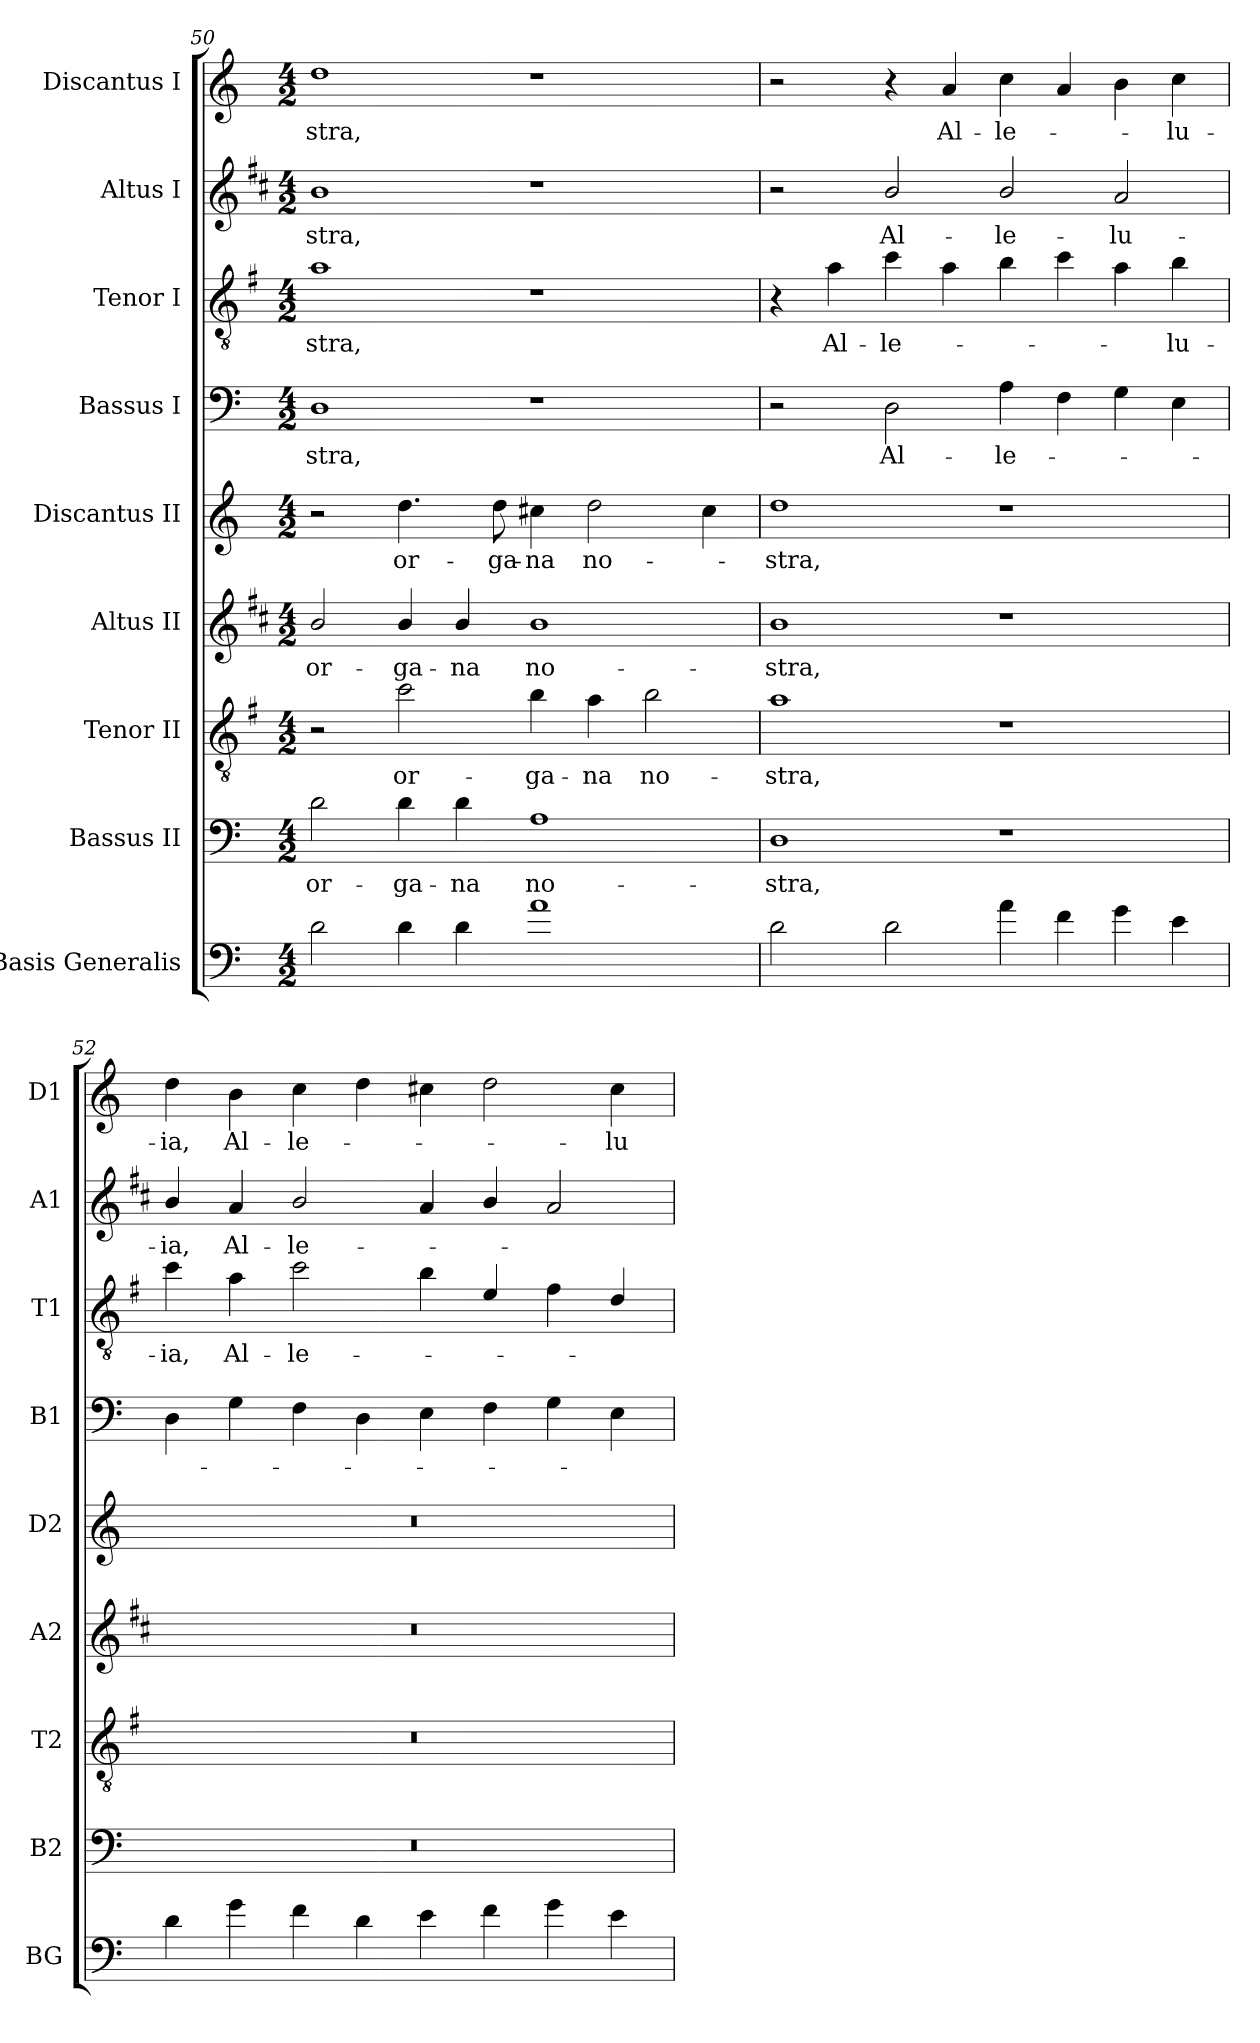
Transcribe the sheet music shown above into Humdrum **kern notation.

**kern	**kern	**text	**kern	**text	**kern	**text	**kern	**text	**kern	**text	**kern	**text	**kern	**text	**kern	**text
*part9	*part8	*part8	*part7	*part7	*part6	*part6	*part5	*part5	*part4	*part4	*part3	*part3	*part2	*part2	*part1	*part1
*staff9	*staff8	*staff8	*staff7	*staff7	*staff6	*staff6	*staff5	*staff5	*staff4	*staff4	*staff3	*staff3	*staff2	*staff2	*staff1	*staff1
*I"Basis Generalis	*I"Bassus II	*	*I"Tenor II	*	*I"Altus II	*	*I"Discantus II	*	*I"Bassus I	*	*I"Tenor I	*	*I"Altus I	*	*I"Discantus I	*
*I'BG	*I'B2	*	*I'T2	*	*I'A2	*	*I'D2	*	*I'B1	*	*I'T1	*	*I'A1	*	*I'D1	*
*clefF4	*clefF4	*	*clefGv2	*	*clefG2	*	*clefG2	*	*clefF4	*	*clefGv2	*	*clefG2	*	*clefG2	*
*ITrd7c12	*	*	*ITrd4c7	*	*ITrd1c2	*	*	*	*	*	*ITrd4c7	*	*ITrd1c2	*	*	*
*k[]	*k[]	*	*k[]	*	*k[]	*	*k[]	*	*k[]	*	*k[]	*	*k[]	*	*k[]	*
*C:	*C:	*	*C:	*	*C:	*	*C:	*	*C:	*	*C:	*	*C:	*	*C:	*
*M4/2	*M4/2	*	*M4/2	*	*M4/2	*	*M4/2	*	*M4/2	*	*M4/2	*	*M4/2	*	*M4/2	*
=50	=50	=50	=50	=50	=50	=50	=50	=50	=50	=50	=50	=50	=50	=50	=50	=50
!	!	!LO:LY:b	!	!	!	!LO:LY:b	!	!	!	!LO:LY:b	!	!LO:LY:b	!	!LO:LY:b	!	!LO:LY:b
2D\	2d\	or-	2r	.	2a/	or-	2r	.	1D	-stra,	1d	-stra,	1a	-stra,	1dd	-stra,
!	!	!LO:LY:b	!	!LO:LY:b	!	!LO:LY:b	!	!LO:LY:b	!	!	!	!	!	!	!	!
4D\	4d\	-ga-	2f\	or-	4a/	-ga-	4.dd\	or-	.	.	.	.	.	.	.	.
!	!	!LO:LY:b	!	!	!	!LO:LY:b	!	!	!	!	!	!	!	!	!	!
4D\	4d\	-na	.	.	4a/	-na	.	.	.	.	.	.	.	.	.	.
!	!	!	!	!	!	!	!	!LO:LY:b	!	!	!	!	!	!	!	!
.	.	.	.	.	.	.	8dd\	-ga-	.	.	.	.	.	.	.	.
!	!	!LO:LY:b	!	!LO:LY:b	!	!LO:LY:b	!	!LO:LY:b	!	!	!	!	!	!	!	!
1A	1A	no-	4e\	-ga-	1a	no-	4cc#X\	-na	1r	.	1r	.	1r	.	1r	.
!	!	!	!	!LO:LY:b	!	!	!	!LO:LY:b	!	!	!	!	!	!	!	!
.	.	.	4d\	-na	.	.	2dd\	no-	.	.	.	.	.	.	.	.
!	!	!	!	!LO:LY:b	!	!	!	!	!	!	!	!	!	!	!	!
.	.	.	2e\	no-	.	.	.	.	.	.	.	.	.	.	.	.
.	.	.	.	.	.	.	4cc#\	.	.	.	.	.	.	.	.	.
=51	=51	=51	=51	=51	=51	=51	=51	=51	=51	=51	=51	=51	=51	=51	=51	=51
!	!	!LO:LY:b	!	!LO:LY:b	!	!LO:LY:b	!	!LO:LY:b	!	!	!	!	!	!	!	!
2D\	1D	-stra,	1d	-stra,	1a	-stra,	1dd	-stra,	2r	.	4r	.	2r	.	2r	.
!	!	!	!	!	!	!	!	!	!	!	!	!LO:LY:b	!	!	!	!
.	.	.	.	.	.	.	.	.	.	.	4d\	Al-	.	.	.	.
!	!	!	!	!	!	!	!	!	!	!LO:LY:b	!	!LO:LY:b	!	!LO:LY:b	!	!
2D\	.	.	.	.	.	.	.	.	2D\	Al-	4f\	-le-	2a/	Al-	4r	.
!	!	!	!	!	!	!	!	!	!	!	!	!	!	!	!	!LO:LY:b
.	.	.	.	.	.	.	.	.	.	.	4d\	.	.	.	4a/	Al-
!	!	!	!	!	!	!	!	!	!	!LO:LY:b	!	!	!	!LO:LY:b	!	!LO:LY:b
4A\	1r	.	1r	.	1r	.	1r	.	4A\	-le-	4e\	.	2a/	-le-	4cc\	-le-
4F\	.	.	.	.	.	.	.	.	4F\	.	4f\	.	.	.	4a/	.
!	!	!	!	!	!	!	!	!	!	!	!	!	!	!LO:LY:b	!	!
4G\	.	.	.	.	.	.	.	.	4G\	.	4d\	.	2g/	-lu-	4b\	.
!	!	!	!	!	!	!	!	!	!	!	!	!LO:LY:b	!	!	!	!LO:LY:b
4E\	.	.	.	.	.	.	.	.	4E\	.	4e\	-lu-	.	.	4cc\	-lu-
!!LO:LB:g=z
=52	=52	=52	=52	=52	=52	=52	=52	=52	=52	=52	=52	=52	=52	=52	=52	=52
!	!	!	!	!	!	!	!	!	!	!	!	!LO:LY:b	!	!LO:LY:b	!	!LO:LY:b
4D\	0r	.	0r	.	0r	.	0r	.	4D\	.	4f\	-ia,	4a/	-ia,	4dd\	-ia,
!	!	!	!	!	!	!	!	!	!	!	!	!LO:LY:b	!	!LO:LY:b	!	!LO:LY:b
4G\	.	.	.	.	.	.	.	.	4G\	.	4d\	Al-	4g/	Al-	4b\	Al-
!	!	!	!	!	!	!	!	!	!	!	!	!LO:LY:b	!	!LO:LY:b	!	!LO:LY:b
4F\	.	.	.	.	.	.	.	.	4F\	.	2f\	-le-	2a/	-le-	4cc\	-le-
4D\	.	.	.	.	.	.	.	.	4D\	.	.	.	.	.	4dd\	.
4E\	.	.	.	.	.	.	.	.	4E\	.	4e\	.	4g/	.	4cc#X\	.
4F\	.	.	.	.	.	.	.	.	4F\	.	4A/	.	4a/	.	2dd\	.
4G\	.	.	.	.	.	.	.	.	4G\	.	4B\	.	2g/	.	.	.
!	!	!	!	!	!	!	!	!	!	!	!	!	!	!	!	!LO:LY:b
4E\	.	.	.	.	.	.	.	.	4E\	.	4G/	.	.	.	4cc#\	-lu-
=	=	=	=	=	=	=	=	=	=	=	=	=	=	=	=	=
*-	*-	*-	*-	*-	*-	*-	*-	*-	*-	*-	*-	*-	*-	*-	*-	*-
